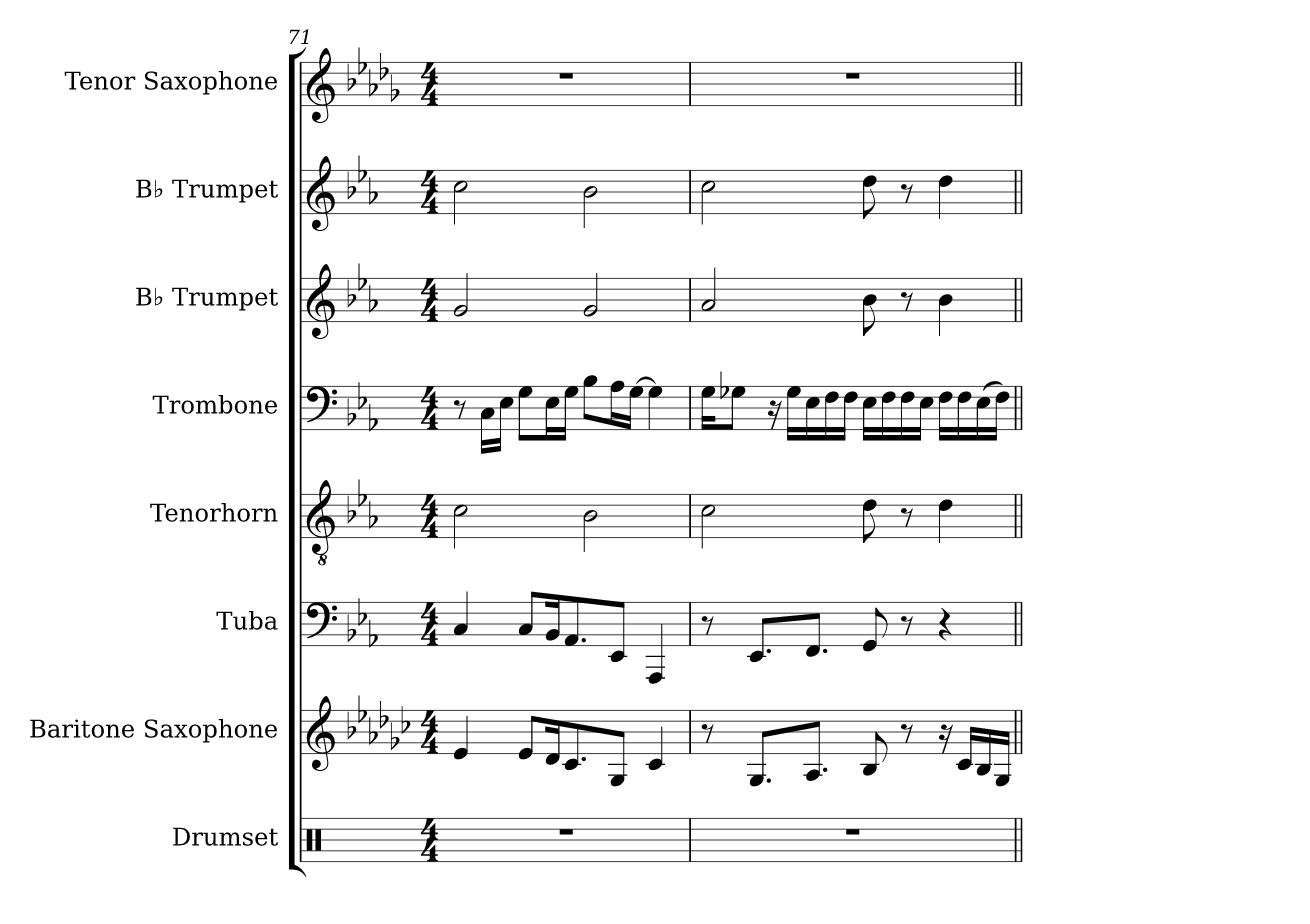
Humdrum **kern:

**kern	**kern	**kern	**kern	**kern	**kern	**kern	**kern
*part8	*part7	*part6	*part5	*part4	*part3	*part2	*part1
*staff8	*staff7	*staff6	*staff5	*staff4	*staff3	*staff2	*staff1
*I"Drumset	*I"Baritone Saxophone	*I"Tuba	*I"Tenorhorn	*I"Trombone	*I"B♭ Trumpet	*I"B♭ Trumpet	*I"Tenor Saxophone
*I'D. Set	*I'Bar. Sax.	*I'Tba.	*I'Tenh.	*I'Tbn.	*I'B♭ Tpt.	*I'B♭ Tpt.	*I'T. Sax.
*clefX	*clefG2	*clefF4	*clefGv2	*clefF4	*clefG2	*clefG2	*clefG2
*	*ITrd12c21	*	*ITrd1c2	*	*ITrd1c2	*ITrd1c2	*ITrd8c14
*k[]	*k[b-e-a-d-g-c-]	*k[b-e-a-]	*k[b-e-a-d-g-]	*k[b-e-a-]	*k[b-e-a-d-g-]	*k[b-e-a-d-g-]	*k[b-e-a-d-g-]
*M4/4	*M4/4	*M4/4	*M4/4	*M4/4	*M4/4	*M4/4	*M4/4
=71	=71	=71	=71	=71	=71	=71	=71
1r	4E-	4C	2B-	8r	2f	2b-	1r
.	.	.	.	16CLL	.	.	.
.	.	.	.	16E-JJ	.	.	.
.	8E-L	8CL	.	8GL	.	.	.
.	16D-K	16BB-K	.	16E-L	.	.	.
.	8.C-	8.AA-	.	16GJJ	.	.	.
.	.	.	2A-	8B-L	2f	2a-	.
.	8GG-J	8EE-J	.	16A-L	.	.	.
.	.	.	.	[16GJJ	.	.	.
.	4C-	4AAA-	.	4G]	.	.	.
=72	=72	=72	=72	=72	=72	=72	=72
1r	8r	8r	2B-	16GKL	2g-	2b-	1r
.	.	.	.	8G-XJ	.	.	.
.	8.GG-L	8.EE-L	.	.	.	.	.
.	.	.	.	16r	.	.	.
.	.	.	.	16G-LL	.	.	.
.	8.AA-J	8.FFJ	.	16E-	.	.	.
.	.	.	.	16F	.	.	.
.	.	.	.	16FJJ	.	.	.
.	8BB-	8GG	8c	16E-LL	8a-	8cc	.
.	.	.	.	16F	.	.	.
.	8r	8r	8r	16F	8r	8r	.
.	.	.	.	16E-JJ	.	.	.
.	16r	4r	4c	16FLL	4a-	4cc	.
.	16C-LL	.	.	16F	.	.	.
.	16BB-	.	.	(>16E-	.	.	.
.	16GG-JJ	.	.	16FJJ)	.	.	.
=||	=||	=||	=||	=||	=||	=||	=||
*-	*-	*-	*-	*-	*-	*-	*-
